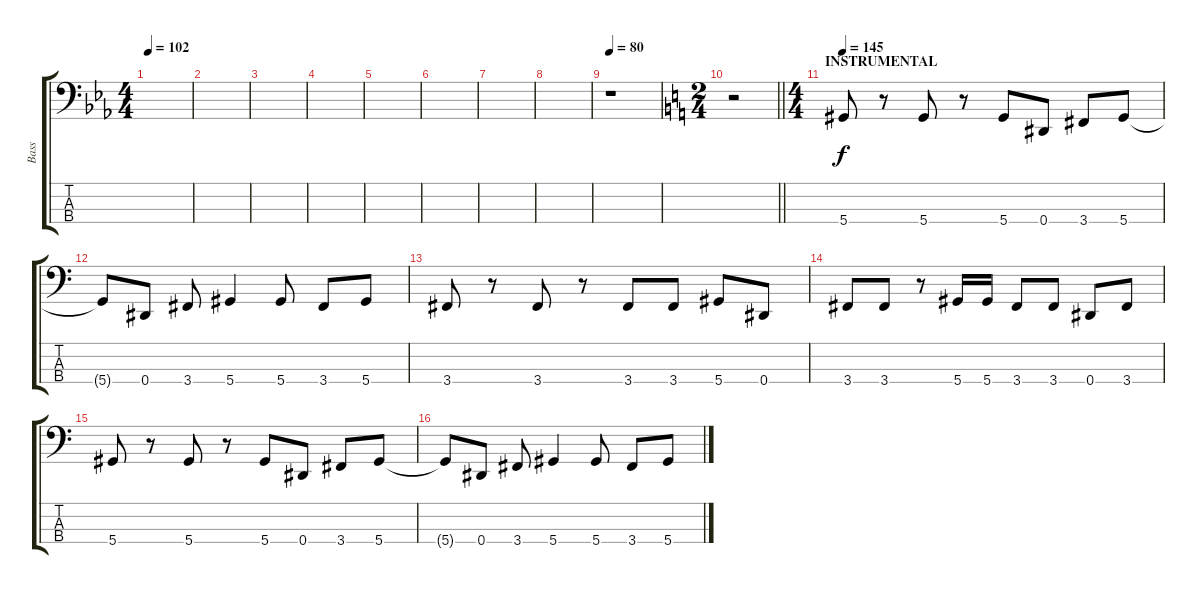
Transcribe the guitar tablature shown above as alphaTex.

\track ("Bass" "Bass") {instrument electricbasspick}
\staff {score tabs}
\tuning (Gb2 Db2 Ab1 Eb1) {hide}
\ts (4 4)
\tempo 102
\clef f4
\ks eb
|
|
|
|
|
|
|
|
\tempo 80
r.1 |
\ts (2 4)
\barLineRight lightlight
\ks c
r.2 |
\ts (4 4)
\section ("" "INSTRUMENTAL")
\tempo 145
5.4.8 r.8 5.4.8 r.8 5.4.8 0.4.8 3.4.8 5.4.8 |
5.4{t}.8 0.4.8 3.4.8 5.4.4 5.4.8 3.4.8 5.4.8 |
3.4.8 r.8 3.4.8 r.8 3.4.8 3.4.8 5.4.8 0.4.8 |
3.4.8 3.4.8 r.8 5.4.16 5.4.16 3.4.8 3.4.8 0.4.8 3.4.8 |
5.4.8 r.8 5.4.8 r.8 5.4.8 0.4.8 3.4.8 5.4.8 |
5.4{t}.8 0.4.8 3.4.8 5.4.4 5.4.8 3.4.8 5.4.8
